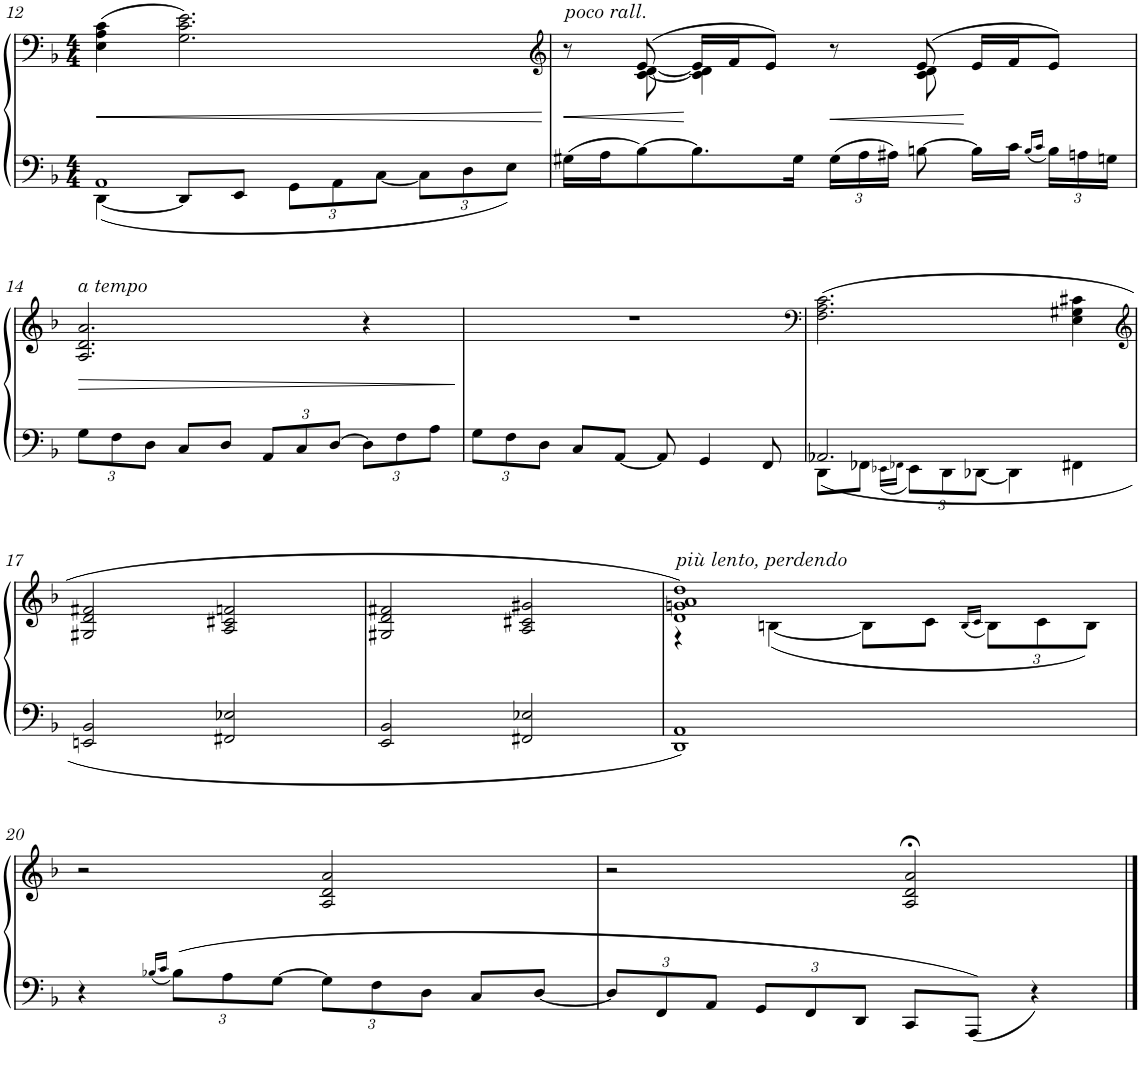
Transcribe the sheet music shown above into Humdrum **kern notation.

**kern	**kern	**dynam
*part1	*part1	*part1
*staff2	*staff1	*staff1/2
*I"Piano	*	*
*I'Pno	*	*
!!LO:PB:g=z
*clefF4	*clefF4	*
*k[b-]	*k[b-]	*
*M4/4	*M4/4	*
=12	=12	=12
*^	*	*
!	!	!	!LO:HP:b
1AA	[4DD\	(4E\ 4A\ 4c\	<
.	8DD/L]	2.G\ 2.c\ 2.e\)	.
.	8EE/J	.	.
*	*Xbrackettup	*	*
.	12GG\L	.	.
.	12AA\	.	.
.	[12C\J	.	.
.	12C\L]	.	.
.	12D\	.	.
.	12E\J	.	.
*v	*v	*	*
.	.	[
=13	=13	=13
*	*clefG2	*
!	!LO:TX:a:i:t=poco rall.	!
!	!	!LO:HP:b
*	*^	*
16G#X\LL	8r	8ryy	<
16A\J	.	.	.
[8B-\	(8e/	[8c\ [8d\	.
8.B-\]	16e/LL	4c\] 4d\]	[
.	16f/J	.	.
.	8e/J)	.	.
16G#\Jk	.	.	.
!	!	!	!LO:HP:b
24G#\LL	8r	8ryy	<
24A\	.	.	.
24A#X\JJ	.	.	.
[8Bn\	(8e/	8c\ 8d\	.
16B\LL]	16e/LL	4ryy	[
16c\JJ	16f/J	.	.
16qB/LL	.	.	.
16qc/JJ	.	.	.
24B\LL	8e/J)	.	.
24An\	.	.	.
24Gn\JJ	.	.	.
*	*v	*v	*
!!LO:LB:g=z
=14	=14	=14
!	!LO:TX:a:i:t=a tempo	!
!	!	!LO:HP:b
12G\L	2.A/ 2.d/ 2.a/	>
12F\	.	.
12D\J	.	.
8C/L	.	.
8D/J	.	.
12AA/L	.	.
12C/	.	.
[12D/J	.	.
12D\L]	4r	.
12F\	.	.
12A\J	.	.
.	.	]
=15	=15	=15
12G\L	1r	.
12F\	.	.
12D\J	.	.
8C/L	.	.
[8AA/J	.	.
8AA/]	.	.
4GG/	.	.
8FF/	.	.
=16	=16	=16
*	*clefF4	*
*^	*	*
2.AA-X/	8DD\L	(2.F\ 2.A\ 2.c\	.
.	8FF-X\J	.	.
.	16qEE-X\LL	.	.
.	16qFF-X\JJ	.	.
.	12EE-\L	.	.
.	12DD\	.	.
.	[12DD-X\J	.	.
.	4DD-\]	.	.
4ryy	4FF#X\	4E\ 4G#X\ 4c#X\	.
*v	*v	*	*
!!LO:LB:g=z
=17	=17	=17
*	*clefG2	*
2EEn/ 2BB-/	2G#X/ 2d/ 2f#X/	.
2FF#X/ 2E-X/	2A/ 2c#X/ 2fn/	.
=18	=18	=18
2EE/ 2BB-/	2G#X/ 2d/ 2f#X/	.
2FF#X/ 2E-X/	2A/ 2c#X/ 2g#X/	.
=19	=19	=19
*	*^	*
!	!LO:TX:a:i:t=più lento, perdendo	!	!
1DD 1AA	1d 1gn 1a 1dd)	4r	.
.	.	([4Bn\	.
.	.	8B\L]	.
.	.	8c\J	.
.	.	(16qB/LL	.
.	.	16qc/JJ	.
*	*	*Xbrackettup	*
.	.	12B\L)	.
.	.	12c\	.
.	.	12B\J)	.
*	*v	*v	*
!!LO:LB:g=z
=20	=20	=20
4r	2r	.
16qB-X/LL	.	.
16qc/JJ	.	.
12B-\L	.	.
12A\	.	.
[12G\J	.	.
12G\L]	2A/ 2d/ 2a/	.
12F\	.	.
12D\J	.	.
8C/L	.	.
[8D/J	.	.
=21	=21	=21
12D/L]	2r	.
12FF/	.	.
12AA/J	.	.
12GG/L	.	.
12FF/	.	.
12DD/J	.	.
8CC/L	2A/;< 2d/;< 2a/;<	.
8AAA/J	.	.
4r	.	.
==	==	==
*-	*-	*-
